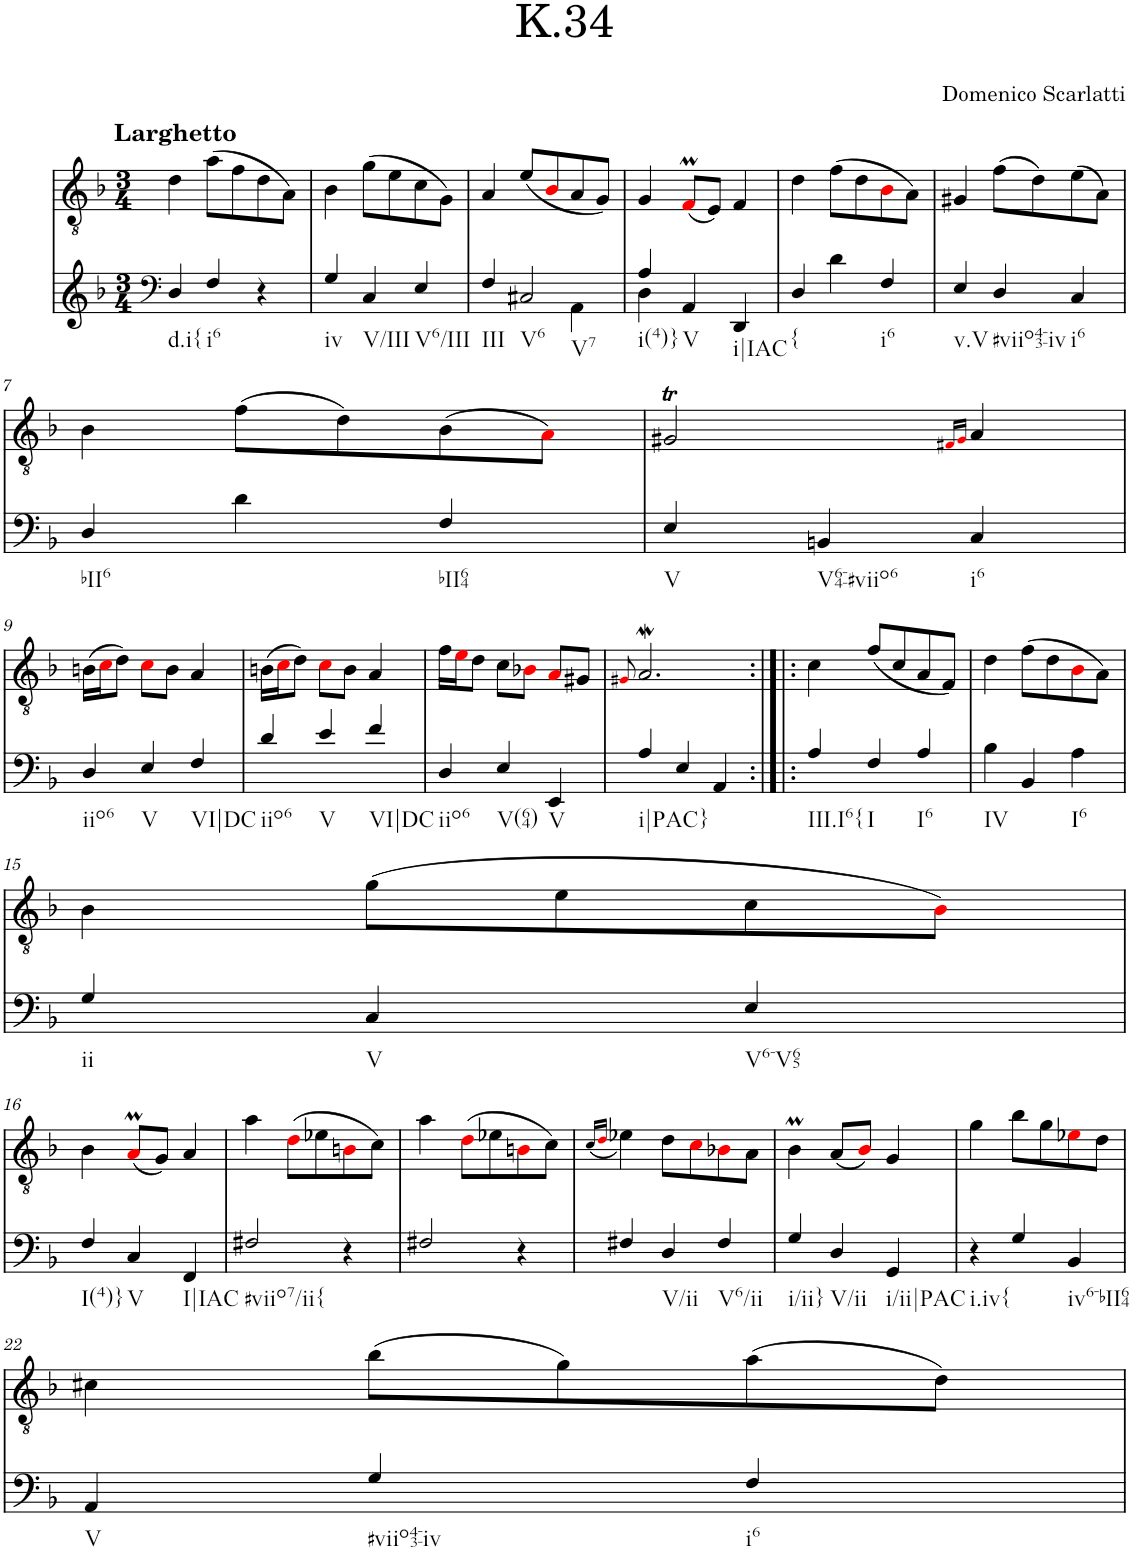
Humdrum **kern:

**kern	**kern
*part2	*part1
*staff2	*staff1
*I"Acoustic Guitar	*I"Acoustic Guitar
*I'Ac Gtr	*I'Ac Gtr
*clefF4	*clefGv2
*k[b-]	*k[b-]
*F:	*F:
*M3/4	*M3/4
=1	=1
!	!LO:TX:a:B:t=Larghetto
!LO:TX:b:t=d.i{	!
4D/	4d\
!LO:TX:b:t=i6	!
4F/	(8a\L
.	8f\
4r	8d\
.	8A\J)
=2	=2
!LO:TX:b:t=iv	!
4G/	4B-\
!LO:TX:b:t=V/III	!
4C/	(8g\L
.	8e\
!LO:TX:b:t=V6/III	!
4E/	8c\
.	8G\J)
=3	=3
*^	*
!LO:TX:b:t=III	!	!
4F/	2ryy	4A/
!LO:TX:b:t=V6	!	!
!LO:TX:b:t=V7	!	!
2C#X/	.	(8e/L
.	.	8B-i/
.	4AA\	8A/
.	.	8G/J)
=4	=4	=4
!LO:TX:b:t=i(4)}	!	!
4A/	4D\	4G/
!LO:TX:b:t=V	!	!
4AA/	2ryy	(8FMi/L
.	.	8E/J)
!LO:TX:b:t=i|IAC	!	!
4DD/	.	4F/
*v	*v	*
=5	=5
!LO:TX:b:t={	!
4D/	4d\
4d\	(8f\L
.	8d\
!LO:TX:b:t=i6	!
4F/	8B-i\
.	8A\J)
=6	=6
!LO:TX:b:t=v.V	!
4E/	4G#X/
!LO:TX:b:t=#viio43-iv	!
4D/	(8f\L
.	8d\)
!LO:TX:b:t=i6	!
4C/	(8e\
.	8A\J)
!!LO:LB:g=z
=7	=7
!LO:TX:b:t=bII6	!
4D/	4B-\
4d\	(8f\L
.	8d\)
!LO:TX:b:t=bII64	!
4F/	(8B-\
.	8Ai\J)
=8	=8
!LO:TX:b:t=V	!
4E/	2G#Xt/
!LO:TX:b:t=V64-#viio6	!
4BBn/	.
.	16qF#Xi/LL
.	16qG#i/JJ
!LO:TX:b:t=i6	!
4C/	4A/
!!LO:LB:g=z
=9	=9
!LO:TX:b:t=iio6	!
4D/	(16Bn\LL
.	16ci\J
.	8d\J)
!LO:TX:b:t=V	!
4E/	8ci\L
.	8B\J
!LO:TX:b:t=VI|DC	!
4F/	4A/
=10	=10
!LO:TX:b:t=iio6	!
4d/	(16Bn\LL
.	16ci\J
.	8d\J)
!LO:TX:b:t=V	!
4e/	8ci\L
.	8B\J
!LO:TX:b:t=VI|DC	!
4f/	4A/
=11	=11
!LO:TX:b:t=iio6	!
4D/	16f\LL
.	16ei\J
.	8d\J
!LO:TX:b:t=V(64)	!
4E/	8c\L
.	8B-Xi\J
!LO:TX:b:t=V	!
4EE/	8Ai/L
.	8G#X/J
=12	=12
.	8qG#Xi/
!LO:TX:b:t=i|PAC}	!
4A/	2.AW/
4E/	.
4AA/	.
=13:|!|:	=13:|!|:
!LO:TX:b:t=III.I6{	!
4A/	4c\
!LO:TX:b:t=I	!
4F/	(8f/L
.	8c/
!LO:TX:b:t=I6	!
4A/	8A/
.	8F/J)
=14	=14
!LO:TX:b:t=IV	!
4B-\	4d\
4BB-/	(8f\L
.	8d\
!LO:TX:b:t=I6	!
4A\	8B-i\
.	8A\J)
!!LO:LB:g=z
=15	=15
!LO:TX:b:t=ii	!
4G/	4B-\
!LO:TX:b:t=V	!
4C/	(8g\L
.	8e\
!LO:TX:b:t=V6-V65	!
4E/	8c\
.	8B-i\J)
!!LO:LB:g=z
=16	=16
!LO:TX:b:t=I(4)}	!
4F/	4B-\
!LO:TX:b:t=V	!
4C/	(8Ami/L
.	8G/J)
!LO:TX:b:t=I|IAC	!
4FF/	4A/
=17	=17
!LO:TX:b:t=#viio7/ii{	!
2F#X/	4a\
.	(8di\L
.	8e-X\
4r	8Bni\
.	8c\J)
=18	=18
2F#X/	4a\
.	(8di\L
.	8e-X\
4r	8Bni\
.	8c\J)
=19	=19
.	(16qc/LL
.	16qdi/JJ
4F#X/	4e-X\)
!LO:TX:b:t=V/ii	!
4D/	8d\L
.	8ci\
!LO:TX:b:t=V6/ii	!
4F#/	8B-Xi\
.	8A\J
=20	=20
!LO:TX:b:t=i/ii}	!
4G/	4B-M\
!LO:TX:b:t=V/ii	!
4D/	(8A/L
.	8B-i/J)
!LO:TX:b:t=i/ii|PAC	!
4GG/	4G/
=21	=21
!LO:TX:b:t=i.iv{	!
4r	4g\
4G/	8b-\L
.	8g\
!LO:TX:b:t=iv6-bII64	!
4BB-/	8e-Xi\
.	8d\J
!!LO:LB:g=z
=22	=22
!LO:TX:b:t=V	!
4AA/	4c#X\
!LO:TX:b:t=#viio43-iv	!
4G/	(8b-\L
.	8g\)
!LO:TX:b:t=i6	!
4F/	(8a\
.	8d\J)
=	=
*-	*-
